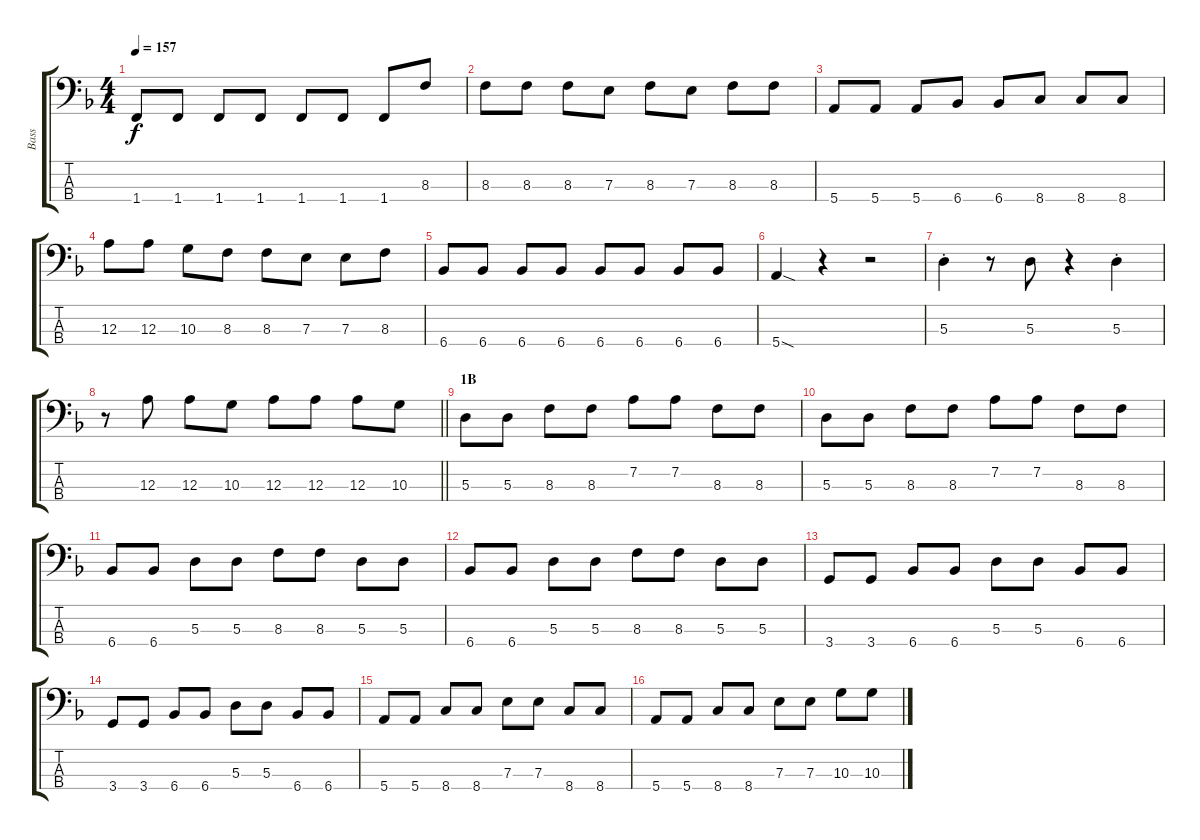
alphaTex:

\track ("Bass" "Bass") {instrument electricbasspick}
\staff {score tabs}
\tuning (G2 D2 A1 E1) {hide}
\ts (4 4)
\tempo 157
\clef f4
\ks f
1.4.8{dy f} 1.4.8 1.4.8 1.4.8 1.4.8 1.4.8 1.4.8 8.3.8 |
8.3.8 8.3.8 8.3.8 7.3.8 8.3.8 7.3.8 8.3.8 8.3.8 |
5.4.8 5.4.8 5.4.8 6.4.8 6.4.8 8.4.8 8.4.8 8.4.8 |
12.3.8 12.3.8 10.3.8 8.3.8 8.3.8 7.3.8 7.3.8 8.3.8 |
6.4.8 6.4.8 6.4.8 6.4.8 6.4.8 6.4.8 6.4.8 6.4.8 |
5.4{sod}.4 r.4 r.2 |
5.3{st}.4 r.8 5.3.8 r.4 5.3{st}.4 |
\barLineRight lightlight
r.8 12.3.8 12.3.8 10.3.8 12.3.8 12.3.8 12.3.8 10.3.8 |
\section ("" "1B")
5.3.8 5.3.8 8.3.8 8.3.8 7.2.8 7.2.8 8.3.8 8.3.8 |
5.3.8 5.3.8 8.3.8 8.3.8 7.2.8 7.2.8 8.3.8 8.3.8 |
6.4.8 6.4.8 5.3.8 5.3.8 8.3.8 8.3.8 5.3.8 5.3.8 |
6.4.8 6.4.8 5.3.8 5.3.8 8.3.8 8.3.8 5.3.8 5.3.8 |
3.4.8 3.4.8 6.4.8 6.4.8 5.3.8 5.3.8 6.4.8 6.4.8 |
3.4.8 3.4.8 6.4.8 6.4.8 5.3.8 5.3.8 6.4.8 6.4.8 |
5.4.8 5.4.8 8.4.8 8.4.8 7.3.8 7.3.8 8.4.8 8.4.8 |
5.4.8 5.4.8 8.4.8 8.4.8 7.3.8 7.3.8 10.3.8 10.3.8
